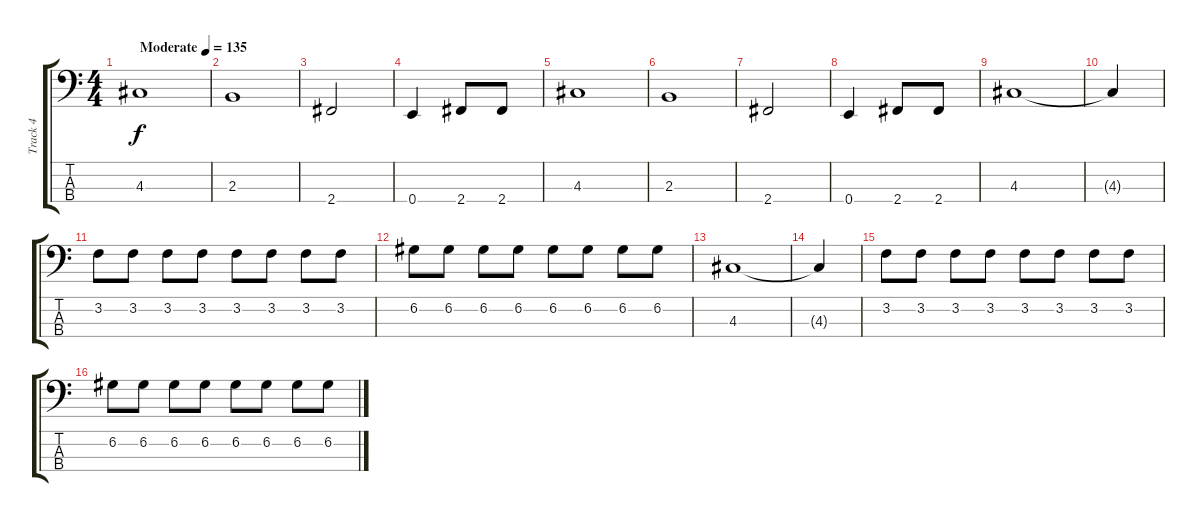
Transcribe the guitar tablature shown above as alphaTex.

\track ("Track 4" "Track 4") {instrument electricbassfinger}
\staff {score tabs}
\tuning (G2 D2 A1 E1) {hide}
\ts (4 4)
\tempo (135 "Moderate")
\clef f4
\ks c
4.3.1{dy f instrument electricbassfinger} |
2.3.1 |
2.4.2 |
0.4.4 2.4.8 2.4.8 |
4.3.1 |
2.3.1 |
2.4.2 |
0.4.4 2.4.8 2.4.8 |
4.3.1 |
4.3{t}.4 |
3.2.8 3.2.8 3.2.8 3.2.8 3.2.8 3.2.8 3.2.8 3.2.8 |
6.2.8 6.2.8 6.2.8 6.2.8 6.2.8 6.2.8 6.2.8 6.2.8 |
4.3.1 |
4.3{t}.4 |
3.2.8 3.2.8 3.2.8 3.2.8 3.2.8 3.2.8 3.2.8 3.2.8 |
6.2.8 6.2.8 6.2.8 6.2.8 6.2.8 6.2.8 6.2.8 6.2.8
